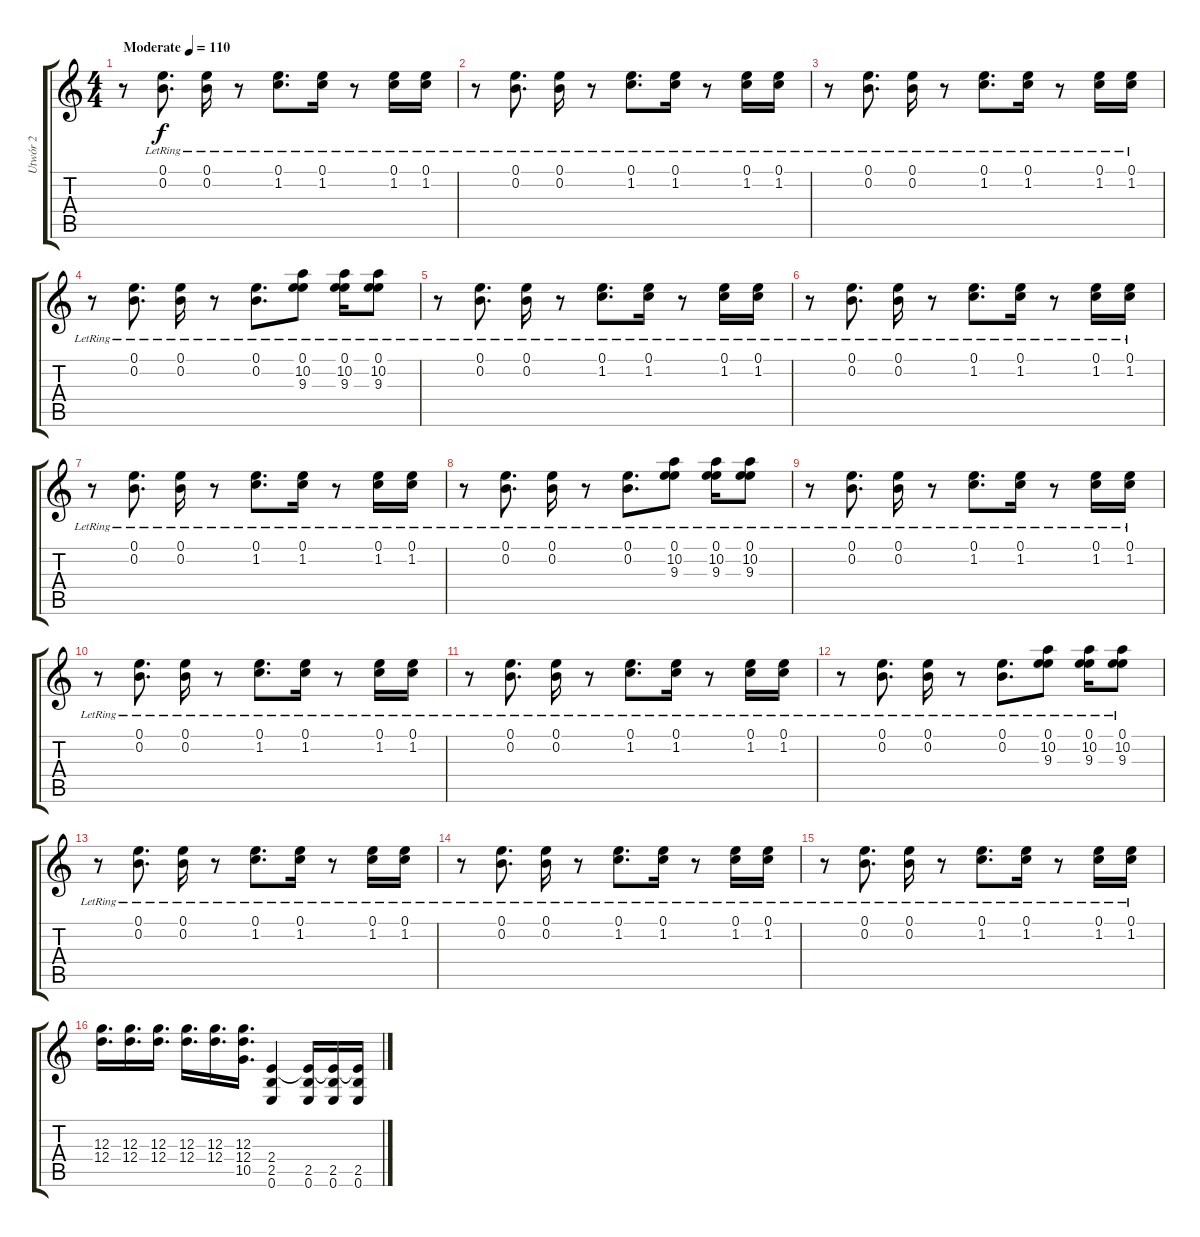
\track ("Utwór 2" "Utwór 2") {instrument acousticguitarsteel}
\staff {score tabs}
\tuning (E4 B3 G3 D3 A2 E2) {hide}
\ts (4 4)
\tempo (110 "Moderate")
\clef g2
\ks c
r.8{dy f instrument acousticguitarsteel} (0.1{lr} 0.2{lr}).8{d} (0.1{lr} 0.2{lr}).16 r.8 (0.1{lr} 1.2{lr}).8{d} (0.1{lr} 1.2{lr}).16 r.8 (0.1{lr} 1.2{lr}).16 (0.1{lr} 1.2{lr}).16 |
r.8 (0.1{lr} 0.2{lr}).8{d} (0.1{lr} 0.2{lr}).16 r.8 (0.1{lr} 1.2{lr}).8{d} (0.1{lr} 1.2{lr}).16 r.8 (0.1{lr} 1.2{lr}).16 (0.1{lr} 1.2{lr}).16 |
r.8 (0.1{lr} 0.2{lr}).8{d} (0.1{lr} 0.2{lr}).16 r.8 (0.1{lr} 1.2{lr}).8{d} (0.1{lr} 1.2{lr}).16 r.8 (0.1{lr} 1.2{lr}).16 (0.1{lr} 1.2{lr}).16 |
r.8 (0.1{lr} 0.2{lr}).8{d} (0.1{lr} 0.2{lr}).16 r.8 (0.1{lr} 0.2{lr}).8{d} (0.1{lr} 10.2{lr} 9.3{lr}).8 (0.1{lr} 10.2{lr} 9.3{lr}).16 (0.1{lr} 10.2{lr} 9.3{lr}).8 |
r.8 (0.1{lr} 0.2{lr}).8{d} (0.1{lr} 0.2{lr}).16 r.8 (0.1{lr} 1.2{lr}).8{d} (0.1{lr} 1.2{lr}).16 r.8 (0.1{lr} 1.2{lr}).16 (0.1{lr} 1.2{lr}).16 |
r.8 (0.1{lr} 0.2{lr}).8{d} (0.1{lr} 0.2{lr}).16 r.8 (0.1{lr} 1.2{lr}).8{d} (0.1{lr} 1.2{lr}).16 r.8 (0.1{lr} 1.2{lr}).16 (0.1{lr} 1.2{lr}).16 |
r.8 (0.1{lr} 0.2{lr}).8{d} (0.1{lr} 0.2{lr}).16 r.8 (0.1{lr} 1.2{lr}).8{d} (0.1{lr} 1.2{lr}).16 r.8 (0.1{lr} 1.2{lr}).16 (0.1{lr} 1.2{lr}).16 |
r.8 (0.1{lr} 0.2{lr}).8{d} (0.1{lr} 0.2{lr}).16 r.8 (0.1{lr} 0.2{lr}).8{d} (0.1{lr} 10.2{lr} 9.3{lr}).8 (0.1{lr} 10.2{lr} 9.3{lr}).16 (0.1{lr} 10.2{lr} 9.3{lr}).8 |
r.8 (0.1{lr} 0.2{lr}).8{d} (0.1{lr} 0.2{lr}).16 r.8 (0.1{lr} 1.2{lr}).8{d} (0.1{lr} 1.2{lr}).16 r.8 (0.1{lr} 1.2{lr}).16 (0.1{lr} 1.2{lr}).16 |
r.8 (0.1{lr} 0.2{lr}).8{d} (0.1{lr} 0.2{lr}).16 r.8 (0.1{lr} 1.2{lr}).8{d} (0.1{lr} 1.2{lr}).16 r.8 (0.1{lr} 1.2{lr}).16 (0.1{lr} 1.2{lr}).16 |
r.8 (0.1{lr} 0.2{lr}).8{d} (0.1{lr} 0.2{lr}).16 r.8 (0.1{lr} 1.2{lr}).8{d} (0.1{lr} 1.2{lr}).16 r.8 (0.1{lr} 1.2{lr}).16 (0.1{lr} 1.2{lr}).16 |
r.8 (0.1{lr} 0.2{lr}).8{d} (0.1{lr} 0.2{lr}).16 r.8 (0.1{lr} 0.2{lr}).8{d} (0.1{lr} 10.2{lr} 9.3{lr}).8 (0.1{lr} 10.2{lr} 9.3{lr}).16 (0.1{lr} 10.2{lr} 9.3{lr}).8 |
r.8 (0.1{lr} 0.2{lr}).8{d} (0.1{lr} 0.2{lr}).16 r.8 (0.1{lr} 1.2{lr}).8{d} (0.1{lr} 1.2{lr}).16 r.8 (0.1{lr} 1.2{lr}).16 (0.1{lr} 1.2{lr}).16 |
r.8 (0.1{lr} 0.2{lr}).8{d} (0.1{lr} 0.2{lr}).16 r.8 (0.1{lr} 1.2{lr}).8{d} (0.1{lr} 1.2{lr}).16 r.8 (0.1{lr} 1.2{lr}).16 (0.1{lr} 1.2{lr}).16 |
r.8 (0.1{lr} 0.2{lr}).8{d} (0.1{lr} 0.2{lr}).16 r.8 (0.1{lr} 1.2{lr}).8{d} (0.1{lr} 1.2{lr}).16 r.8 (0.1{lr} 1.2{lr}).16 (0.1{lr} 1.2{lr}).16 |
(12.3 12.4).16{d} (12.3 12.4).16{d} (12.3 12.4).16{d} (12.3 12.4).16{d} (12.3 12.4).16{d} (12.3 12.4 10.5).16{d} (2.4 2.5 0.6).4 (2.4{t} 2.5 0.6).16 (2.4{t} 2.5 0.6).16 (2.4{t} 2.5 0.6).16
